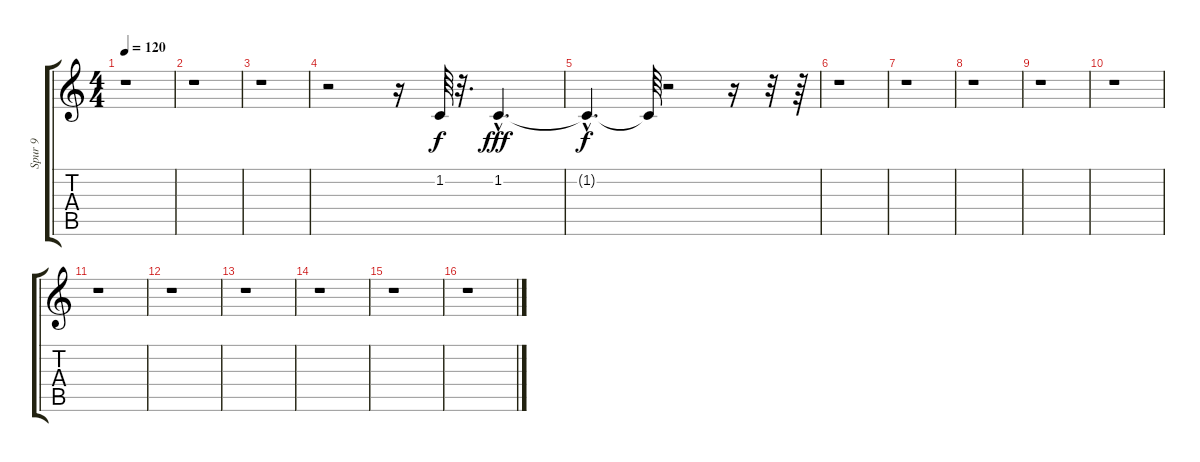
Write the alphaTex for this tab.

\track ("Spur 9" "Spur 9") {instrument gunshot}
\staff {score tabs}
\tuning (E4 B3 G3 D3 A2 E2) {hide}
\ts (4 4)
\tempo 120
\clef g2
\ks c
r.1{dy f} |
r.1 |
r.1 |
r.2 r.16 1.2.64 r.32{d} 1.2{hac}.4{d dy fff} |
1.2{hac t}.4{d dy f} 1.2{t}.64 r.2 r.16 r.32 r.64 |
r.1 |
r.1 |
r.1 |
r.1 |
r.1 |
r.1 |
r.1 |
r.1 |
r.1 |
r.1 |
r.1
